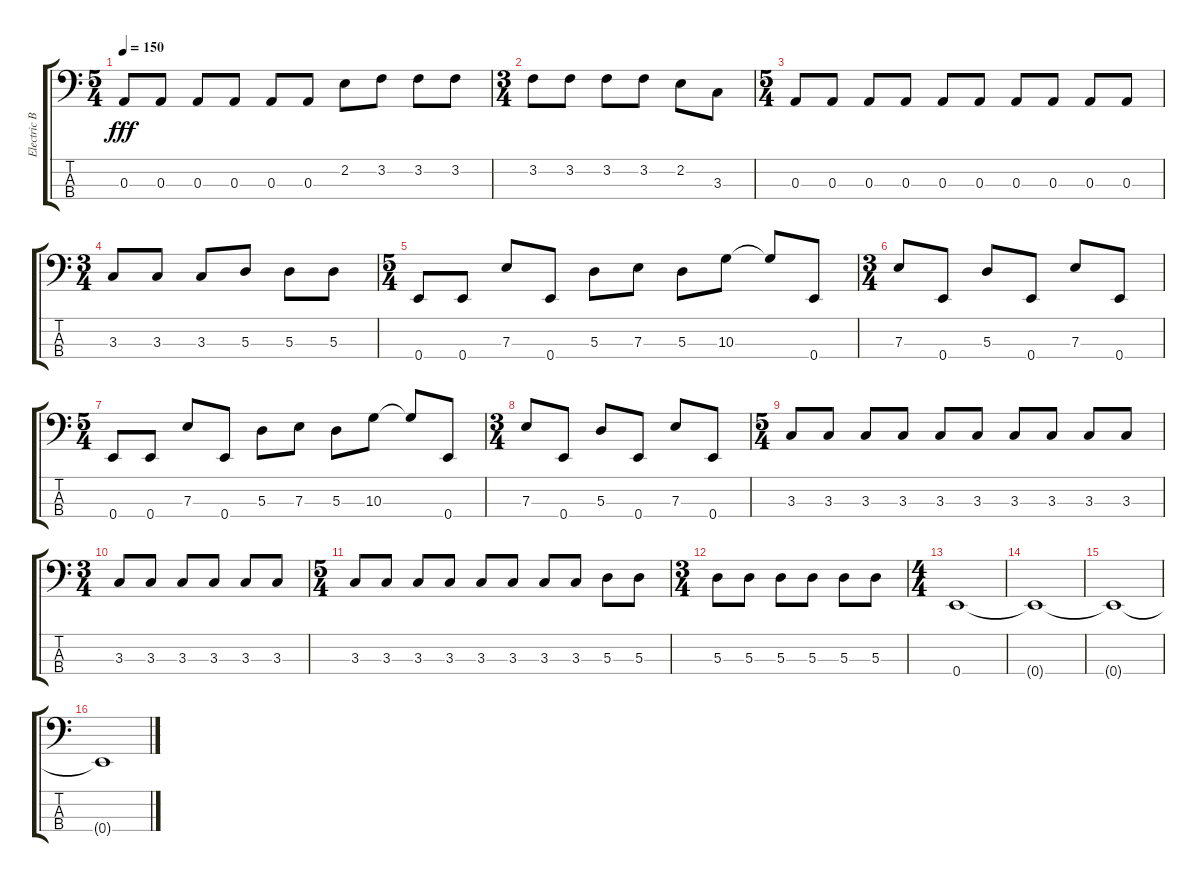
\track ("Electric Bass" "Electric B") {instrument electricbassfinger}
\staff {score tabs}
\tuning (G2 D2 A1 E1) {hide}
\ts (5 4)
\tempo 150
\clef f4
\ks c
0.3.8{dy fff} 0.3.8 0.3.8 0.3.8 0.3.8 0.3.8 2.2.8 3.2.8 3.2.8 3.2.8 |
\ts (3 4)
3.2.8 3.2.8 3.2.8 3.2.8 2.2.8 3.3.8 |
\ts (5 4)
0.3.8 0.3.8 0.3.8 0.3.8 0.3.8 0.3.8 0.3.8 0.3.8 0.3.8 0.3.8 |
\ts (3 4)
3.3.8 3.3.8 3.3.8 5.3.8 5.3.8 5.3.8 |
\ts (5 4)
0.4.8 0.4.8 7.3.8 0.4.8 5.3.8 7.3.8 5.3.8 10.3.8 10.3{t}.8 0.4.8 |
\ts (3 4)
7.3.8 0.4.8 5.3.8 0.4.8 7.3.8 0.4.8 |
\ts (5 4)
0.4.8 0.4.8 7.3.8 0.4.8 5.3.8 7.3.8 5.3.8 10.3.8 10.3{t}.8 0.4.8 |
\ts (3 4)
7.3.8 0.4.8 5.3.8 0.4.8 7.3.8 0.4.8 |
\ts (5 4)
3.3.8 3.3.8 3.3.8 3.3.8 3.3.8 3.3.8 3.3.8 3.3.8 3.3.8 3.3.8 |
\ts (3 4)
3.3.8 3.3.8 3.3.8 3.3.8 3.3.8 3.3.8 |
\ts (5 4)
3.3.8 3.3.8 3.3.8 3.3.8 3.3.8 3.3.8 3.3.8 3.3.8 5.3.8 5.3.8 |
\ts (3 4)
5.3.8 5.3.8 5.3.8 5.3.8 5.3.8 5.3.8 |
\ts (4 4)
0.4.1 |
0.4{t}.1 |
0.4{t}.1 |
0.4{t}.1
